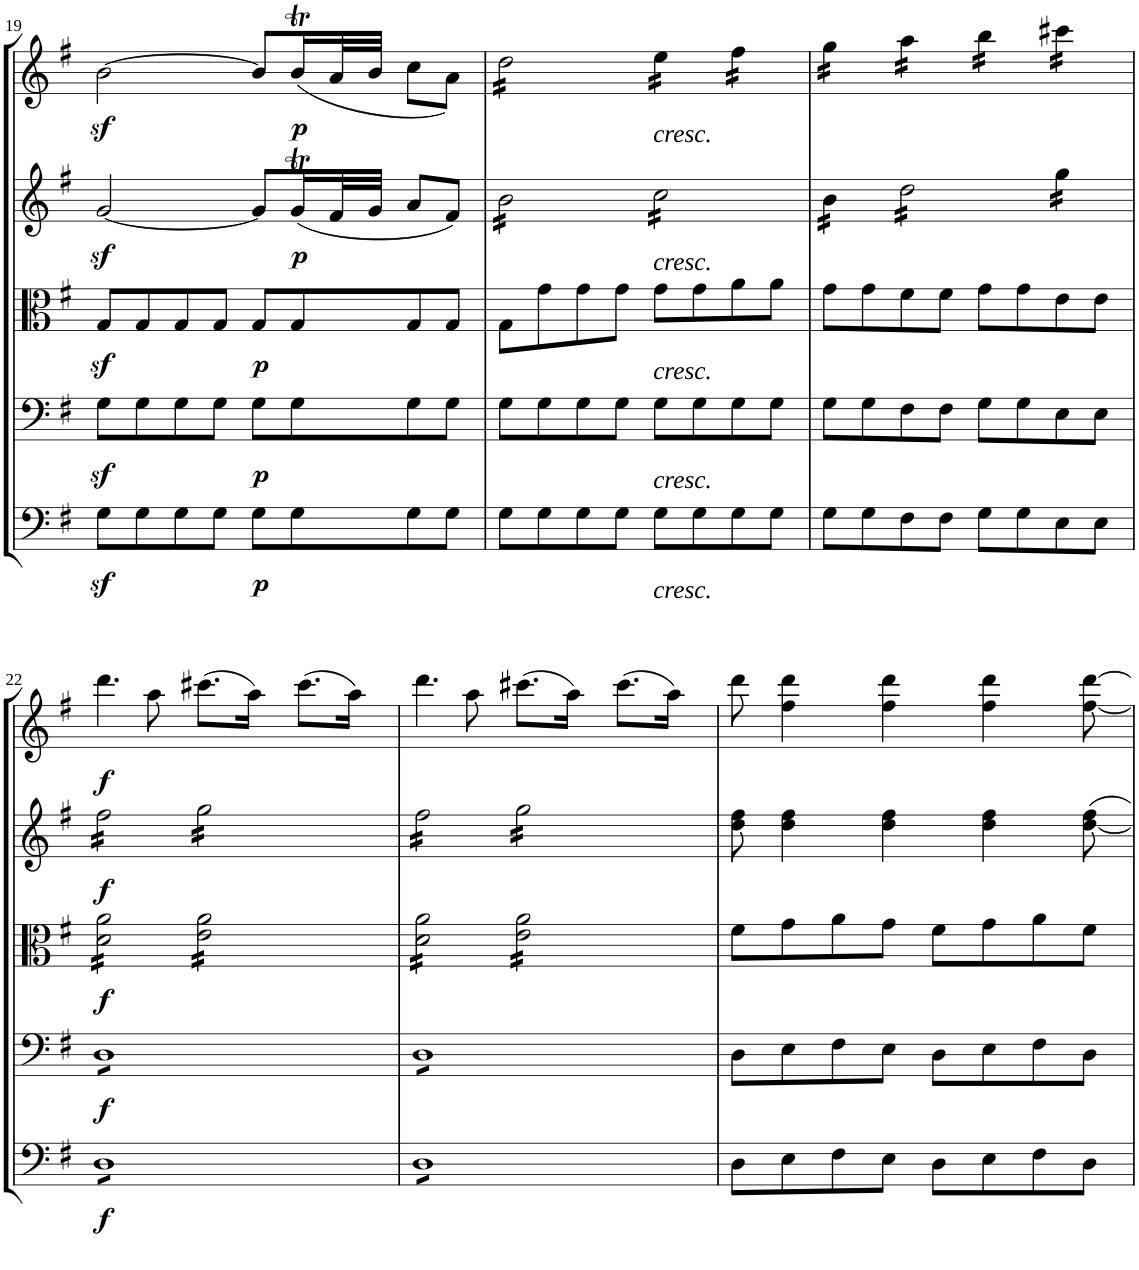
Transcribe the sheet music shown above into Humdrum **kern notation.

**kern	**dynam	**kern	**dynam	**kern	**dynam	**kern	**dynam	**kern	**dynam
*part5	*part5	*part4	*part4	*part3	*part3	*part2	*part2	*part1	*part1
*staff5	*staff5	*staff4	*staff4	*staff3	*staff3	*staff2	*staff2	*staff1	*staff1
*I"Contrabaix	*	*I"Violoncel	*	*I"Viola	*	*I"Violí II	*	*I"Violí I	*
!!LO:PB:g=z
*clefF4	*	*clefF4	*	*clefC3	*	*clefG2	*	*clefG2	*
*Trd7c12	*	*	*	*	*	*	*	*	*
*k[f#]	*	*k[f#]	*	*k[f#]	*	*k[f#]	*	*k[f#]	*
*M4/4	*	*M4/4	*	*M4/4	*	*M4/4	*	*M4/4	*
*met(c)	*	*met(c)	*	*met(c)	*	*met(c)	*	*met(c)	*
=19	=19	=19	=19	=19	=19	=19	=19	=19	=19
8Gz<^\L	.	8Gz<^\L	.	8Gz<^/L	.	[<2gz<^/	.	[>2bz<^\	.
8G\	.	8G\	.	8G/	.	.	.	.	.
8G\	.	8G\	.	8G/	.	.	.	.	.
8G\J	.	8G\J	.	8G/J	.	.	.	.	.
!	!LO:DY:b	!	!LO:DY:b	!	!LO:DY:b	!	!	!	!
8G\L	p	8G\L	p	8G/L	p	8g/L]	.	8b/L]	.
!	!	!	!	!	!	!	!LO:DY:b	!	!LO:DY:b
8G\	.	8G\	.	8G/	.	(<16gT^/L	p	(<16bt^/L	p
.	.	.	.	.	.	32f#/L	.	32a/L	.
.	.	.	.	.	.	32g/JJJ	.	32b/JJJ	.
8G\	.	8G\	.	8G/	.	8a/L	.	8cc\L	.
8G\J	.	8G\J	.	8G/J	.	8f#/J)	.	8a\J)	.
=20	=20	=20	=20	=20	=20	=20	=20	=20	=20
*	*	*	*	*	*	*tremolo	*	*	*
*	*	*	*	*	*	*	*	*tremolo	*
8G\L	.	8G\L	.	8G\L	.	16b\LL	.	16dd\LL	.
.	.	.	.	.	.	16b\	.	16dd\	.
8G\	.	8G\	.	8g\	.	16b\	.	16dd\	.
.	.	.	.	.	.	16b\	.	16dd\	.
8G\	.	8G\	.	8g\	.	16b\	.	16dd\	.
.	.	.	.	.	.	16b\	.	16dd\	.
8G\J	.	8G\J	.	8g\J	.	16b\	.	16dd\	.
.	.	.	.	.	.	16b\JJ	.	16dd\JJ	.
!	!	!	!	!	!	!	!	!LO:TX:b:i:t=cresc.	!
!	!	!	!	!	!	!LO:TX:b:i:t=cresc.	!	!	!
!	!	!	!	!LO:TX:b:i:t=cresc.	!	!	!	!	!
!	!	!LO:TX:b:i:t=cresc.	!	!	!	!	!	!	!
!LO:TX:b:i:t=cresc.	!	!	!	!	!	!	!	!	!
8G\L	.	8G\L	.	8g\L	.	16cc\LL	.	16ee\LL	.
.	.	.	.	.	.	16cc\	.	16ee\	.
8G\	.	8G\	.	8g\	.	16cc\	.	16ee\	.
.	.	.	.	.	.	16cc\	.	16ee\JJ	.
8G\	.	8G\	.	8a\	.	16cc\	.	16ff#\LL	.
.	.	.	.	.	.	16cc\	.	16ff#\	.
8G\J	.	8G\J	.	8a\J	.	16cc\	.	16ff#\	.
.	.	.	.	.	.	16cc\JJ	.	16ff#\JJ	.
=21	=21	=21	=21	=21	=21	=21	=21	=21	=21
8G\L	.	8G\L	.	8g\L	.	16b\LL	.	16gg\LL	.
.	.	.	.	.	.	16b\	.	16gg\	.
8G\	.	8G\	.	8g\	.	16b\	.	16gg\	.
.	.	.	.	.	.	16b\JJ	.	16gg\JJ	.
8F#\	.	8F#\	.	8f#\	.	16dd\LL	.	16aa\LL	.
.	.	.	.	.	.	16dd\	.	16aa\	.
8F#\J	.	8F#\J	.	8f#\J	.	16dd\	.	16aa\	.
.	.	.	.	.	.	16dd\	.	16aa\JJ	.
8G\L	.	8G\L	.	8g\L	.	16dd\	.	16bb\LL	.
.	.	.	.	.	.	16dd\	.	16bb\	.
8G\	.	8G\	.	8g\	.	16dd\	.	16bb\	.
.	.	.	.	.	.	16dd\JJ	.	16bb\JJ	.
8E\	.	8E\	.	8e\	.	16gg\LL	.	16ccc#X\LL	.
.	.	.	.	.	.	16gg\	.	16ccc#X\	.
8E\J	.	8E\J	.	8e\J	.	16gg\	.	16ccc#X\	.
.	.	.	.	.	.	16gg\JJ	.	16ccc#X\JJ	.
*	*	*	*	*	*	*	*	*Xtremolo	*
!!LO:LB:g=z
=22	=22	=22	=22	=22	=22	=22	=22	=22	=22
!	!LO:DY:b	!	!LO:DY:b	!	!LO:DY:b	!	!LO:DY:b	!	!LO:DY:b
*tremolo	*	*	*	*	*	*	*	*	*
*	*	*tremolo	*	*	*	*	*	*	*
*	*	*	*	*tremolo	*	*	*	*	*
8DL	f	8DL	f	16d\ 16a\LL	f	16ff#\LL	f	4.ddd\	f
.	.	.	.	16d\ 16a\	.	16ff#\	.	.	.
8D	.	8D	.	16d\ 16a\	.	16ff#\	.	.	.
.	.	.	.	16d\ 16a\	.	16ff#\	.	.	.
8D	.	8D	.	16d\ 16a\	.	16ff#\	.	.	.
.	.	.	.	16d\ 16a\	.	16ff#\	.	.	.
8D	.	8D	.	16d\ 16a\	.	16ff#\	.	8aa\	.
.	.	.	.	16d\ 16a\JJ	.	16ff#\JJ	.	.	.
8D	.	8D	.	16e\ 16a\LL	.	16gg\LL	.	(8.ccc#X\L	.
.	.	.	.	16e\ 16a\	.	16gg\	.	.	.
8D	.	8D	.	16e\ 16a\	.	16gg\	.	.	.
.	.	.	.	16e\ 16a\	.	16gg\	.	16aa\Jk)	.
8D	.	8D	.	16e\ 16a\	.	16gg\	.	(8.ccc#\L	.
.	.	.	.	16e\ 16a\	.	16gg\	.	.	.
8DJ	.	8DJ	.	16e\ 16a\	.	16gg\	.	.	.
.	.	.	.	16e\ 16a\JJ	.	16gg\JJ	.	16aa\Jk)	.
=23	=23	=23	=23	=23	=23	=23	=23	=23	=23
8DL	.	8DL	.	16d\ 16a\LL	.	16ff#\LL	.	4.ddd\	.
.	.	.	.	16d\ 16a\	.	16ff#\	.	.	.
8D	.	8D	.	16d\ 16a\	.	16ff#\	.	.	.
.	.	.	.	16d\ 16a\	.	16ff#\	.	.	.
8D	.	8D	.	16d\ 16a\	.	16ff#\	.	.	.
.	.	.	.	16d\ 16a\	.	16ff#\	.	.	.
8D	.	8D	.	16d\ 16a\	.	16ff#\	.	8aa\	.
.	.	.	.	16d\ 16a\JJ	.	16ff#\JJ	.	.	.
8D	.	8D	.	16e\ 16a\LL	.	16gg\LL	.	(8.ccc#X\L	.
.	.	.	.	16e\ 16a\	.	16gg\	.	.	.
8D	.	8D	.	16e\ 16a\	.	16gg\	.	.	.
.	.	.	.	16e\ 16a\	.	16gg\	.	16aa\Jk)	.
8D	.	8D	.	16e\ 16a\	.	16gg\	.	(8.ccc#\L	.
.	.	.	.	16e\ 16a\	.	16gg\	.	.	.
8DJ	.	8DJ	.	16e\ 16a\	.	16gg\	.	.	.
*	*	*Xtremolo	*	*	*	*	*	*	*
*Xtremolo	*	*	*	*	*	*	*	*	*
.	.	.	.	16e\ 16a\JJ	.	16gg\JJ	.	16aa\Jk)	.
*	*	*	*	*	*	*Xtremolo	*	*	*
*	*	*	*	*Xtremolo	*	*	*	*	*
=24	=24	=24	=24	=24	=24	=24	=24	=24	=24
8D\L	.	8D\L	.	8f#\L	.	8dd\ 8ff#\	.	8ddd\	.
8E\	.	8E\	.	8g\	.	4dd\ 4ff#\	.	4ff#\ 4ddd\	.
8F#\	.	8F#\	.	8a\	.	.	.	.	.
8E\J	.	8E\J	.	8g\J	.	4dd\ 4ff#\	.	4ff#\ 4ddd\	.
8D\L	.	8D\L	.	8f#\L	.	.	.	.	.
8E\	.	8E\	.	8g\	.	4dd\ 4ff#\	.	4ff#\ 4ddd\	.
8F#\	.	8F#\	.	8a\	.	.	.	.	.
8D\J	.	8D\J	.	8f#\J	.	[8dd\ 8ff#\	.	[8ff#\ [8ddd\	.
=	=	=	=	=	=	=	=	=	=
*-	*-	*-	*-	*-	*-	*-	*-	*-	*-
